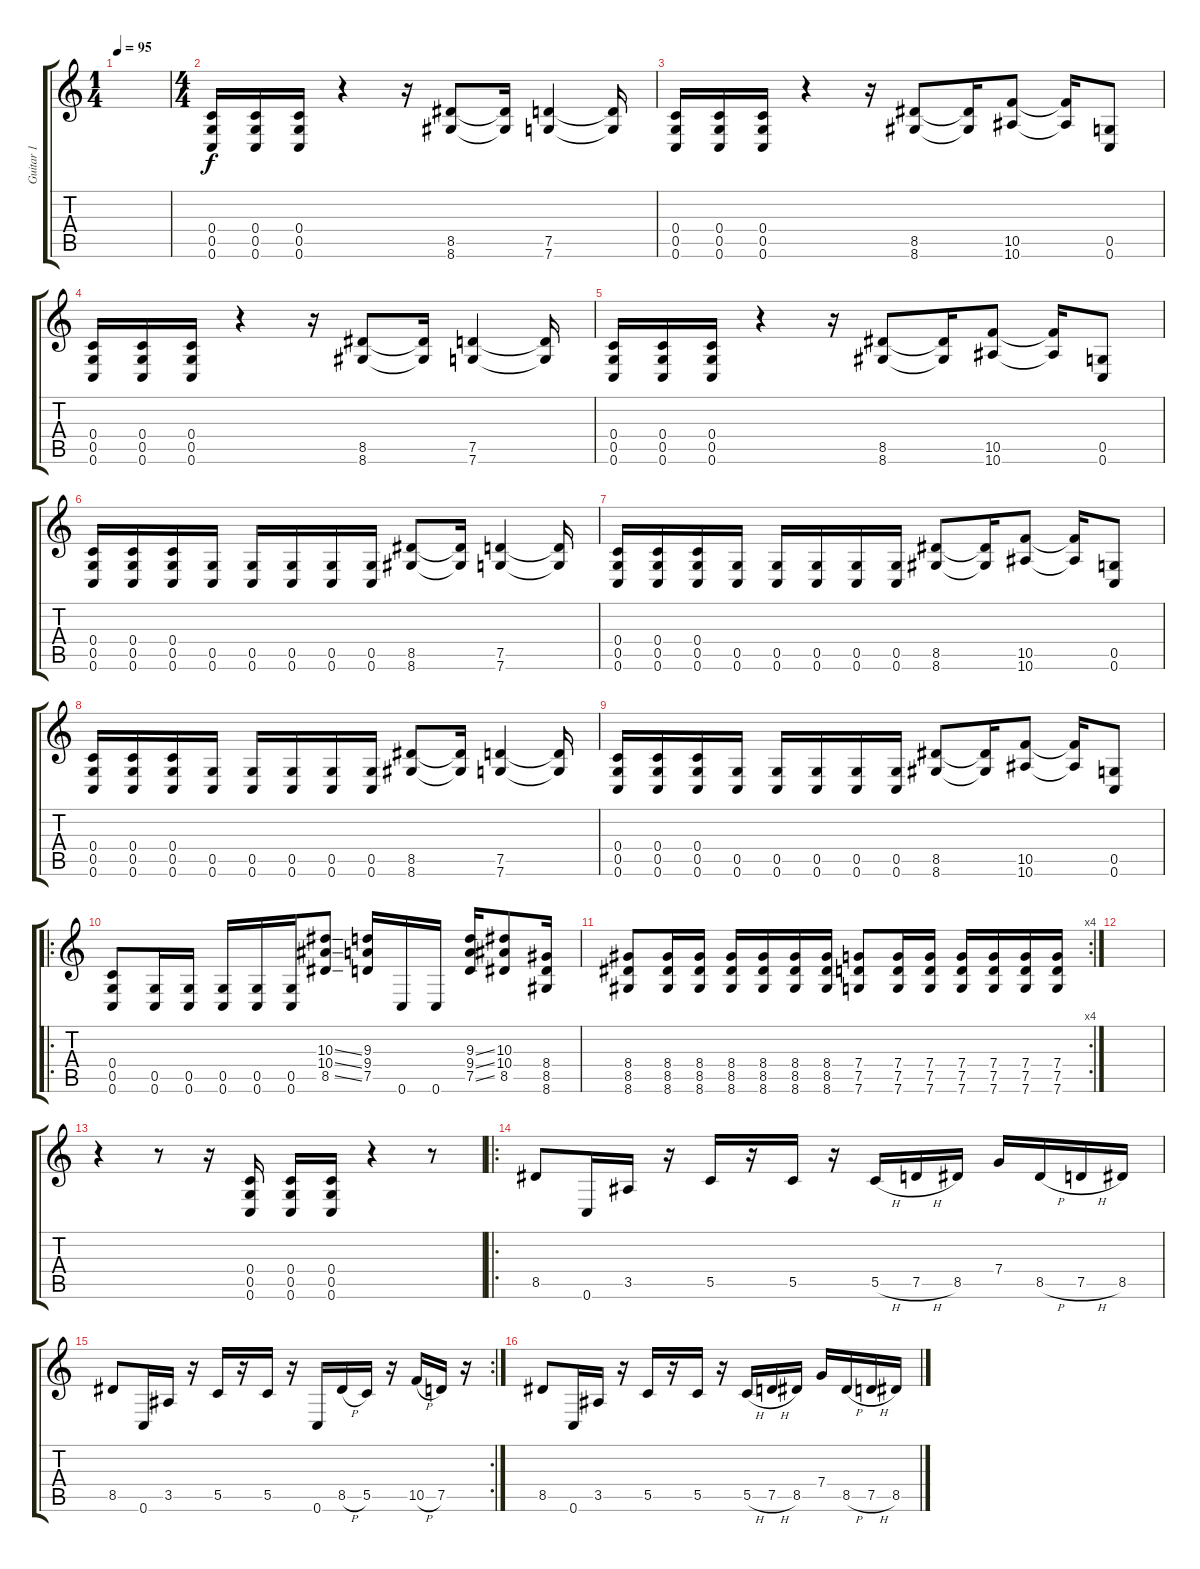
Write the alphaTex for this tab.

\track ("Guitar 1" "Guitar 1") {instrument distortionguitar}
\staff {score tabs}
\tuning (D4 A3 F3 C3 G2 C2) {hide}
\ts (1 4)
\tempo 95
\clef g2
\ks c
|
\ts (4 4)
(0.4 0.5 0.6).16 (0.4 0.5 0.6).16 (0.4 0.5 0.6).16 r.4 r.16 (8.5 8.6).8 (8.5{t} 8.6{t}).16 (7.5 7.6).4 (7.5{t} 7.6{t}).16 |
(0.4 0.5 0.6).16 (0.4 0.5 0.6).16 (0.4 0.5 0.6).16 r.4 r.16 (8.5 8.6).8 (8.5{t} 8.6{t}).16 (10.5 10.6).8 (10.5{t} 10.6{t}).16 (0.5 0.6).8 |
(0.4 0.5 0.6).16 (0.4 0.5 0.6).16 (0.4 0.5 0.6).16 r.4 r.16 (8.5 8.6).8 (8.5{t} 8.6{t}).16 (7.5 7.6).4 (7.5{t} 7.6{t}).16 |
(0.4 0.5 0.6).16 (0.4 0.5 0.6).16 (0.4 0.5 0.6).16 r.4 r.16 (8.5 8.6).8 (8.5{t} 8.6{t}).16 (10.5 10.6).8 (10.5{t} 10.6{t}).16 (0.5 0.6).8 |
(0.4 0.5 0.6).16 (0.4 0.5 0.6).16 (0.4 0.5 0.6).16 (0.5 0.6).16 (0.5 0.6).16 (0.5 0.6).16 (0.5 0.6).16 (0.5 0.6).16 (8.5 8.6).8 (8.5{t} 8.6{t}).16 (7.5 7.6).4 (7.5{t} 7.6{t}).16 |
(0.4 0.5 0.6).16 (0.4 0.5 0.6).16 (0.4 0.5 0.6).16 (0.5 0.6).16 (0.5 0.6).16 (0.5 0.6).16 (0.5 0.6).16 (0.5 0.6).16 (8.5 8.6).8 (8.5{t} 8.6{t}).16 (10.5 10.6).8 (10.5{t} 10.6{t}).16 (0.5 0.6).8 |
(0.4 0.5 0.6).16 (0.4 0.5 0.6).16 (0.4 0.5 0.6).16 (0.5 0.6).16 (0.5 0.6).16 (0.5 0.6).16 (0.5 0.6).16 (0.5 0.6).16 (8.5 8.6).8 (8.5{t} 8.6{t}).16 (7.5 7.6).4 (7.5{t} 7.6{t}).16 |
(0.4 0.5 0.6).16 (0.4 0.5 0.6).16 (0.4 0.5 0.6).16 (0.5 0.6).16 (0.5 0.6).16 (0.5 0.6).16 (0.5 0.6).16 (0.5 0.6).16 (8.5 8.6).8 (8.5{t} 8.6{t}).16 (10.5 10.6).8 (10.5{t} 10.6{t}).16 (0.5 0.6).8 |
\ro
(0.4 0.5 0.6).8 (0.5 0.6).16 (0.5 0.6).16 (0.5 0.6).16 (0.5 0.6).16 (0.5 0.6).16 (10.3{ss} 10.4{ss} 8.5{ss}).8 (9.3 9.4 7.5).16 0.6.16 0.6.16 (9.3{ss} 9.4{ss} 7.5{ss}).16 (10.3 10.4 8.5).8 (8.4 8.5 8.6).16 |
\rc 4
(8.4 8.5 8.6).8 (8.4 8.5 8.6).16 (8.4 8.5 8.6).16 (8.4 8.5 8.6).16 (8.4 8.5 8.6).16 (8.4 8.5 8.6).16 (8.4 8.5 8.6).16 (7.4 7.5 7.6).8 (7.4 7.5 7.6).16 (7.4 7.5 7.6).16 (7.4 7.5 7.6).16 (7.4 7.5 7.6).16 (7.4 7.5 7.6).16 (7.4 7.5 7.6).16 |
|
r.4 r.8 r.16 (0.4 0.5 0.6).16 (0.4 0.5 0.6).16 (0.4 0.5 0.6).16 r.4 r.8 |
\ro
8.5.8 0.6.16 3.5.16 r.16 5.5.16 r.16 5.5.16 r.16 5.5{h}.16 7.5{h}.16 8.5.16 7.4.16 8.5{h}.16 7.5{h}.16 8.5.16 |
\rc 2
8.5.8 0.6.16 3.5.16 r.16 5.5.16 r.16 5.5.16 r.16 0.6.16 8.5{h}.16 5.5.16 r.16 10.5{h}.16 7.5.16 r.16 |
8.5.8 0.6.16 3.5.16 r.16 5.5.16 r.16 5.5.16 r.16 5.5{h}.16 7.5{h}.16 8.5.16 7.4.16 8.5{h}.16 7.5{h}.16 8.5.16
